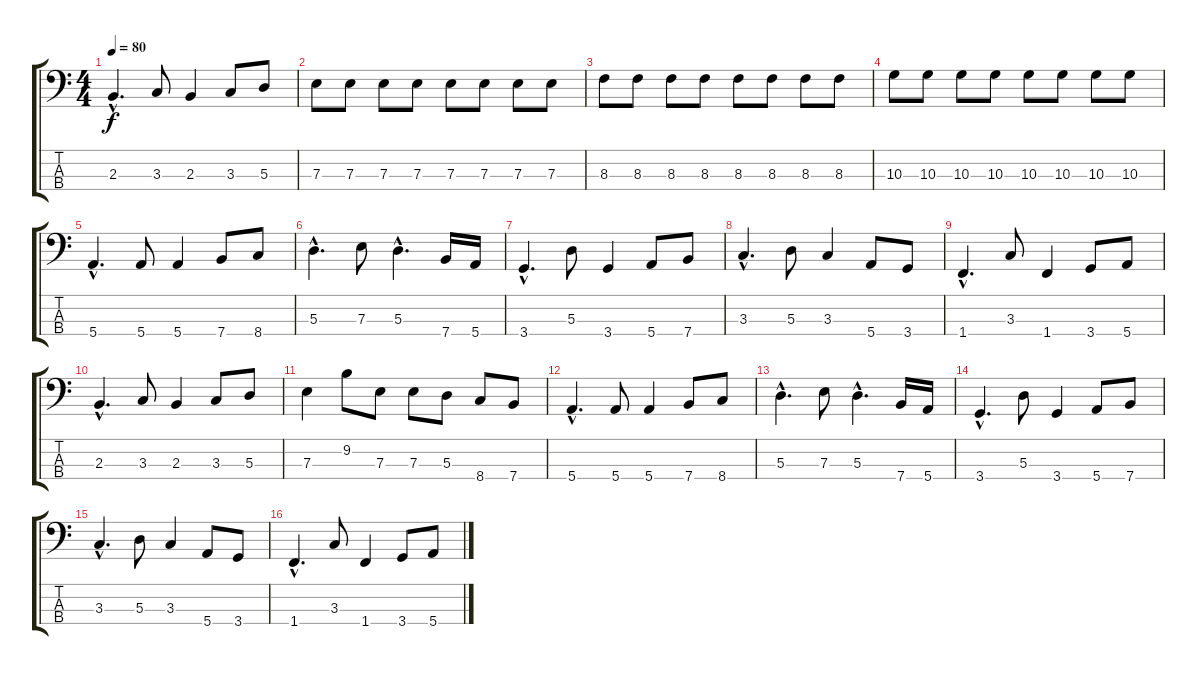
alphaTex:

\track "" {instrument synthbass2}
\staff {score tabs}
\tuning (G2 D2 A1 E1) {hide}
\ts (4 4)
\tempo 80
\clef f4
\ks c
2.3{hac}.4{d dy f} 3.3.8 2.3.4 3.3.8 5.3.8 |
7.3.8 7.3.8 7.3.8 7.3.8 7.3.8 7.3.8 7.3.8 7.3.8 |
8.3.8 8.3.8 8.3.8 8.3.8 8.3.8 8.3.8 8.3.8 8.3.8 |
10.3.8 10.3.8 10.3.8 10.3.8 10.3.8 10.3.8 10.3.8 10.3.8 |
5.4{hac}.4{d} 5.4.8 5.4.4 7.4.8 8.4.8 |
5.3{hac}.4{d} 7.3.8 5.3{hac}.4{d} 7.4.16 5.4.16 |
3.4{hac}.4{d} 5.3.8 3.4.4 5.4.8 7.4.8 |
3.3{hac}.4{d} 5.3.8 3.3.4 5.4.8 3.4.8 |
1.4{hac}.4{d} 3.3.8 1.4.4 3.4.8 5.4.8 |
2.3{hac}.4{d} 3.3.8 2.3.4 3.3.8 5.3.8 |
7.3.4 9.2.8 7.3.8 7.3.8 5.3.8 8.4.8 7.4.8 |
5.4{hac}.4{d} 5.4.8 5.4.4 7.4.8 8.4.8 |
5.3{hac}.4{d} 7.3.8 5.3{hac}.4{d} 7.4.16 5.4.16 |
3.4{hac}.4{d} 5.3.8 3.4.4 5.4.8 7.4.8 |
3.3{hac}.4{d} 5.3.8 3.3.4 5.4.8 3.4.8 |
1.4{hac}.4{d} 3.3.8 1.4.4 3.4.8 5.4.8
